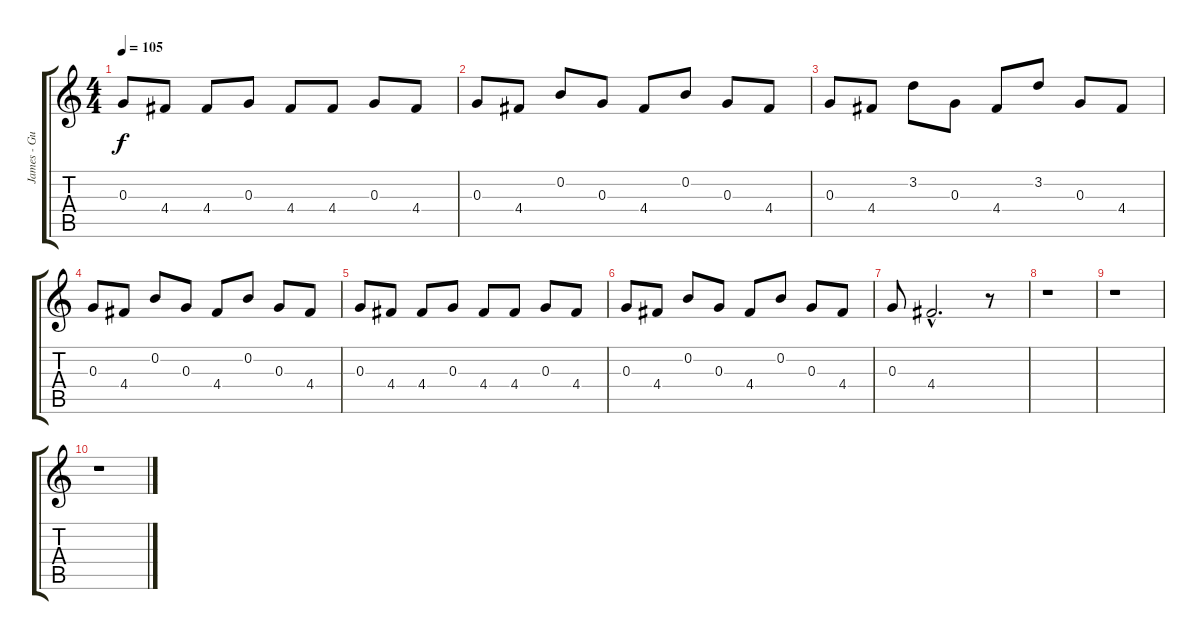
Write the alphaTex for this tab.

\track ("James - Guitar 2" "James - Gu") {instrument electricguitarjazz}
\staff {score tabs}
\tuning (E4 B3 G3 D3 A2 E2) {hide}
\ts (4 4)
\tempo 105
\clef g2
\ks c
0.3.8{dy f} 4.4.8 4.4.8 0.3.8 4.4.8 4.4.8 0.3.8 4.4.8 |
0.3.8 4.4.8 0.2.8 0.3.8 4.4.8 0.2.8 0.3.8 4.4.8 |
0.3.8 4.4.8 3.2.8 0.3.8 4.4.8 3.2.8 0.3.8 4.4.8 |
0.3.8 4.4.8 0.2.8 0.3.8 4.4.8 0.2.8 0.3.8 4.4.8 |
0.3.8 4.4.8 4.4.8 0.3.8 4.4.8 4.4.8 0.3.8 4.4.8 |
0.3.8 4.4.8 0.2.8 0.3.8 4.4.8 0.2.8 0.3.8 4.4.8 |
0.3.8{volume 10} 4.4{hac}.2{d} r.8 |
r.1 |
r.1 |
r.1
